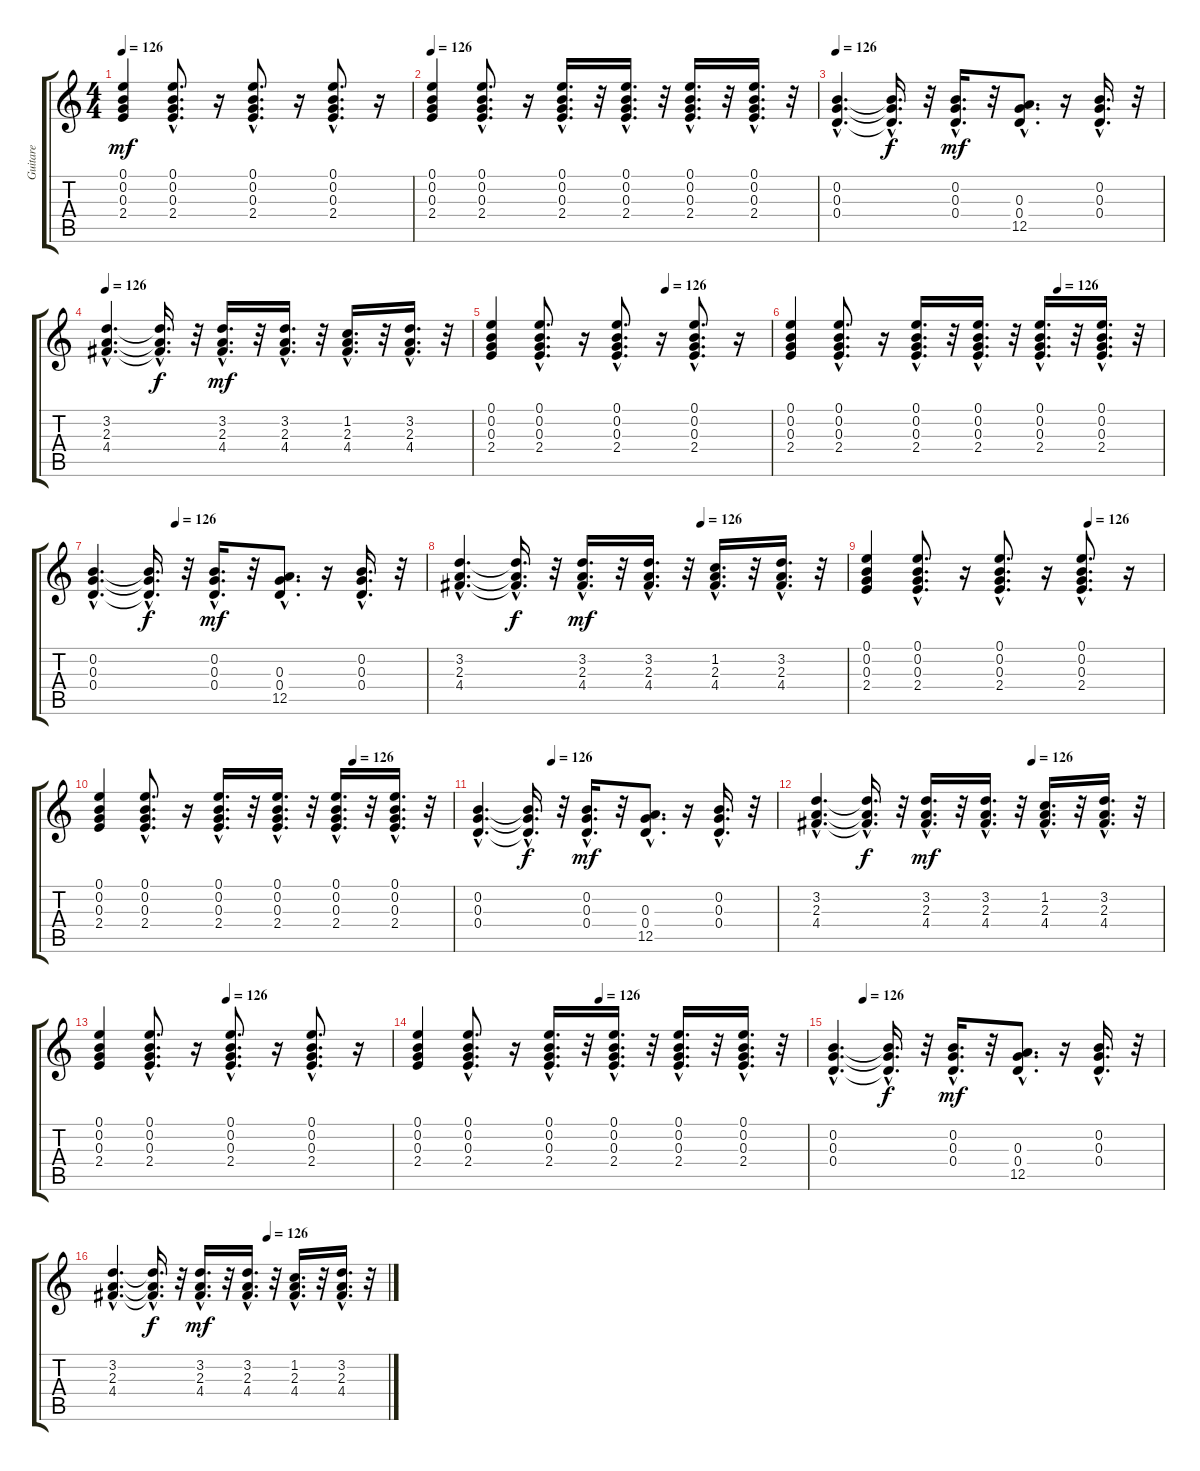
\track ("Guitare" "Guitare") {instrument acousticguitarnylon}
\staff {score tabs}
\tuning (E4 B3 G3 D3 A2 E2) {hide}
\ts (4 4)
\tempo 126
\clef g2
\ks c
(0.1 0.2 0.3 2.4).4{dy mf} (0.1{hac} 0.2{hac} 0.3{hac} 2.4{hac}).8{d} r.16 (0.1{hac} 0.2{hac} 0.3{hac} 2.4{hac}).8{d} r.16 (0.1{hac} 0.2{hac} 0.3{hac} 2.4{hac}).8{d} r.16 |
\tempo 126
(0.1 0.2 0.3 2.4).4 (0.1{hac} 0.2{hac} 0.3{hac} 2.4{hac}).8{d} r.16 (0.1{hac} 0.2{hac} 0.3{hac} 2.4{hac}).16{d} r.32 (0.1{hac} 0.2{hac} 0.3{hac} 2.4{hac}).16{d} r.32 (0.1{hac} 0.2{hac} 0.3{hac} 2.4{hac}).16{d} r.32 (0.1{hac} 0.2{hac} 0.3{hac} 2.4{hac}).16{d} r.32 |
\tempo 126
(0.2{hac} 0.3{hac} 0.4{hac}).4{d} (0.2{hac t} 0.3{hac t} 0.4{hac t}).16{d dy f} r.32 (0.2{hac} 0.3{hac} 0.4{hac}).16{d dy mf} r.32 (0.3{hac} 0.4{hac} 12.5{hac}).8{d} r.16 (0.2{hac} 0.3{hac} 0.4{hac}).16{d} r.32 |
\tempo 126
(3.2{hac} 2.3{hac} 4.4{hac}).4{d} (3.2{hac t} 2.3{hac t} 4.4{hac t}).16{d dy f} r.32 (3.2{hac} 2.3{hac} 4.4{hac}).16{d dy mf} r.32 (3.2{hac} 2.3{hac} 4.4{hac}).16{d} r.32 (1.2{hac} 2.3{hac} 4.4{hac}).16{d} r.32 (3.2{hac} 2.3{hac} 4.4{hac}).16{d} r.32 |
\tempo (126 0.625)
(0.1 0.2 0.3 2.4).4 (0.1{hac} 0.2{hac} 0.3{hac} 2.4{hac}).8{d} r.16 (0.1{hac} 0.2{hac} 0.3{hac} 2.4{hac}).8{d} r.16 (0.1{hac} 0.2{hac} 0.3{hac} 2.4{hac}).8{d} r.16 |
\tempo (126 0.71875)
(0.1 0.2 0.3 2.4).4 (0.1{hac} 0.2{hac} 0.3{hac} 2.4{hac}).8{d} r.16 (0.1{hac} 0.2{hac} 0.3{hac} 2.4{hac}).16{d} r.32 (0.1{hac} 0.2{hac} 0.3{hac} 2.4{hac}).16{d} r.32 (0.1{hac} 0.2{hac} 0.3{hac} 2.4{hac}).16{d} r.32 (0.1{hac} 0.2{hac} 0.3{hac} 2.4{hac}).16{d} r.32 |
\tempo (126 0.25)
(0.2{hac} 0.3{hac} 0.4{hac}).4{d} (0.2{hac t} 0.3{hac t} 0.4{hac t}).16{d dy f} r.32 (0.2{hac} 0.3{hac} 0.4{hac}).16{d dy mf} r.32 (0.3{hac} 0.4{hac} 12.5{hac}).8{d} r.16 (0.2{hac} 0.3{hac} 0.4{hac}).16{d} r.32 |
\tempo (126 0.625)
(3.2{hac} 2.3{hac} 4.4{hac}).4{d} (3.2{hac t} 2.3{hac t} 4.4{hac t}).16{d dy f} r.32 (3.2{hac} 2.3{hac} 4.4{hac}).16{d dy mf} r.32 (3.2{hac} 2.3{hac} 4.4{hac}).16{d} r.32 (1.2{hac} 2.3{hac} 4.4{hac}).16{d} r.32 (3.2{hac} 2.3{hac} 4.4{hac}).16{d} r.32 |
\tempo (126 0.75)
(0.1 0.2 0.3 2.4).4 (0.1{hac} 0.2{hac} 0.3{hac} 2.4{hac}).8{d} r.16 (0.1{hac} 0.2{hac} 0.3{hac} 2.4{hac}).8{d} r.16 (0.1{hac} 0.2{hac} 0.3{hac} 2.4{hac}).8{d} r.16 |
\tempo (126 0.71875)
(0.1 0.2 0.3 2.4).4 (0.1{hac} 0.2{hac} 0.3{hac} 2.4{hac}).8{d} r.16 (0.1{hac} 0.2{hac} 0.3{hac} 2.4{hac}).16{d} r.32 (0.1{hac} 0.2{hac} 0.3{hac} 2.4{hac}).16{d} r.32 (0.1{hac} 0.2{hac} 0.3{hac} 2.4{hac}).16{d} r.32 (0.1{hac} 0.2{hac} 0.3{hac} 2.4{hac}).16{d} r.32 |
\tempo (126 0.25)
(0.2{hac} 0.3{hac} 0.4{hac}).4{d} (0.2{hac t} 0.3{hac t} 0.4{hac t}).16{d dy f} r.32 (0.2{hac} 0.3{hac} 0.4{hac}).16{d dy mf} r.32 (0.3{hac} 0.4{hac} 12.5{hac}).8{d} r.16 (0.2{hac} 0.3{hac} 0.4{hac}).16{d} r.32 |
\tempo (126 0.625)
(3.2{hac} 2.3{hac} 4.4{hac}).4{d} (3.2{hac t} 2.3{hac t} 4.4{hac t}).16{d dy f} r.32 (3.2{hac} 2.3{hac} 4.4{hac}).16{d dy mf} r.32 (3.2{hac} 2.3{hac} 4.4{hac}).16{d} r.32 (1.2{hac} 2.3{hac} 4.4{hac}).16{d} r.32 (3.2{hac} 2.3{hac} 4.4{hac}).16{d} r.32 |
\tempo (126 0.4375)
(0.1 0.2 0.3 2.4).4 (0.1{hac} 0.2{hac} 0.3{hac} 2.4{hac}).8{d} r.16 (0.1{hac} 0.2{hac} 0.3{hac} 2.4{hac}).8{d} r.16 (0.1{hac} 0.2{hac} 0.3{hac} 2.4{hac}).8{d} r.16 |
\tempo (126 0.46875)
(0.1 0.2 0.3 2.4).4 (0.1{hac} 0.2{hac} 0.3{hac} 2.4{hac}).8{d} r.16 (0.1{hac} 0.2{hac} 0.3{hac} 2.4{hac}).16{d} r.32 (0.1{hac} 0.2{hac} 0.3{hac} 2.4{hac}).16{d} r.32 (0.1{hac} 0.2{hac} 0.3{hac} 2.4{hac}).16{d} r.32 (0.1{hac} 0.2{hac} 0.3{hac} 2.4{hac}).16{d} r.32 |
\tempo (126 0.09375)
(0.2{hac} 0.3{hac} 0.4{hac}).4{d} (0.2{hac t} 0.3{hac t} 0.4{hac t}).16{d dy f} r.32 (0.2{hac} 0.3{hac} 0.4{hac}).16{d dy mf} r.32 (0.3{hac} 0.4{hac} 12.5{hac}).8{d} r.16 (0.2{hac} 0.3{hac} 0.4{hac}).16{d} r.32 |
\tempo (126 0.5625)
(3.2{hac} 2.3{hac} 4.4{hac}).4{d} (3.2{hac t} 2.3{hac t} 4.4{hac t}).16{d dy f} r.32 (3.2{hac} 2.3{hac} 4.4{hac}).16{d dy mf} r.32 (3.2{hac} 2.3{hac} 4.4{hac}).16{d} r.32 (1.2{hac} 2.3{hac} 4.4{hac}).16{d} r.32 (3.2{hac} 2.3{hac} 4.4{hac}).16{d} r.32
